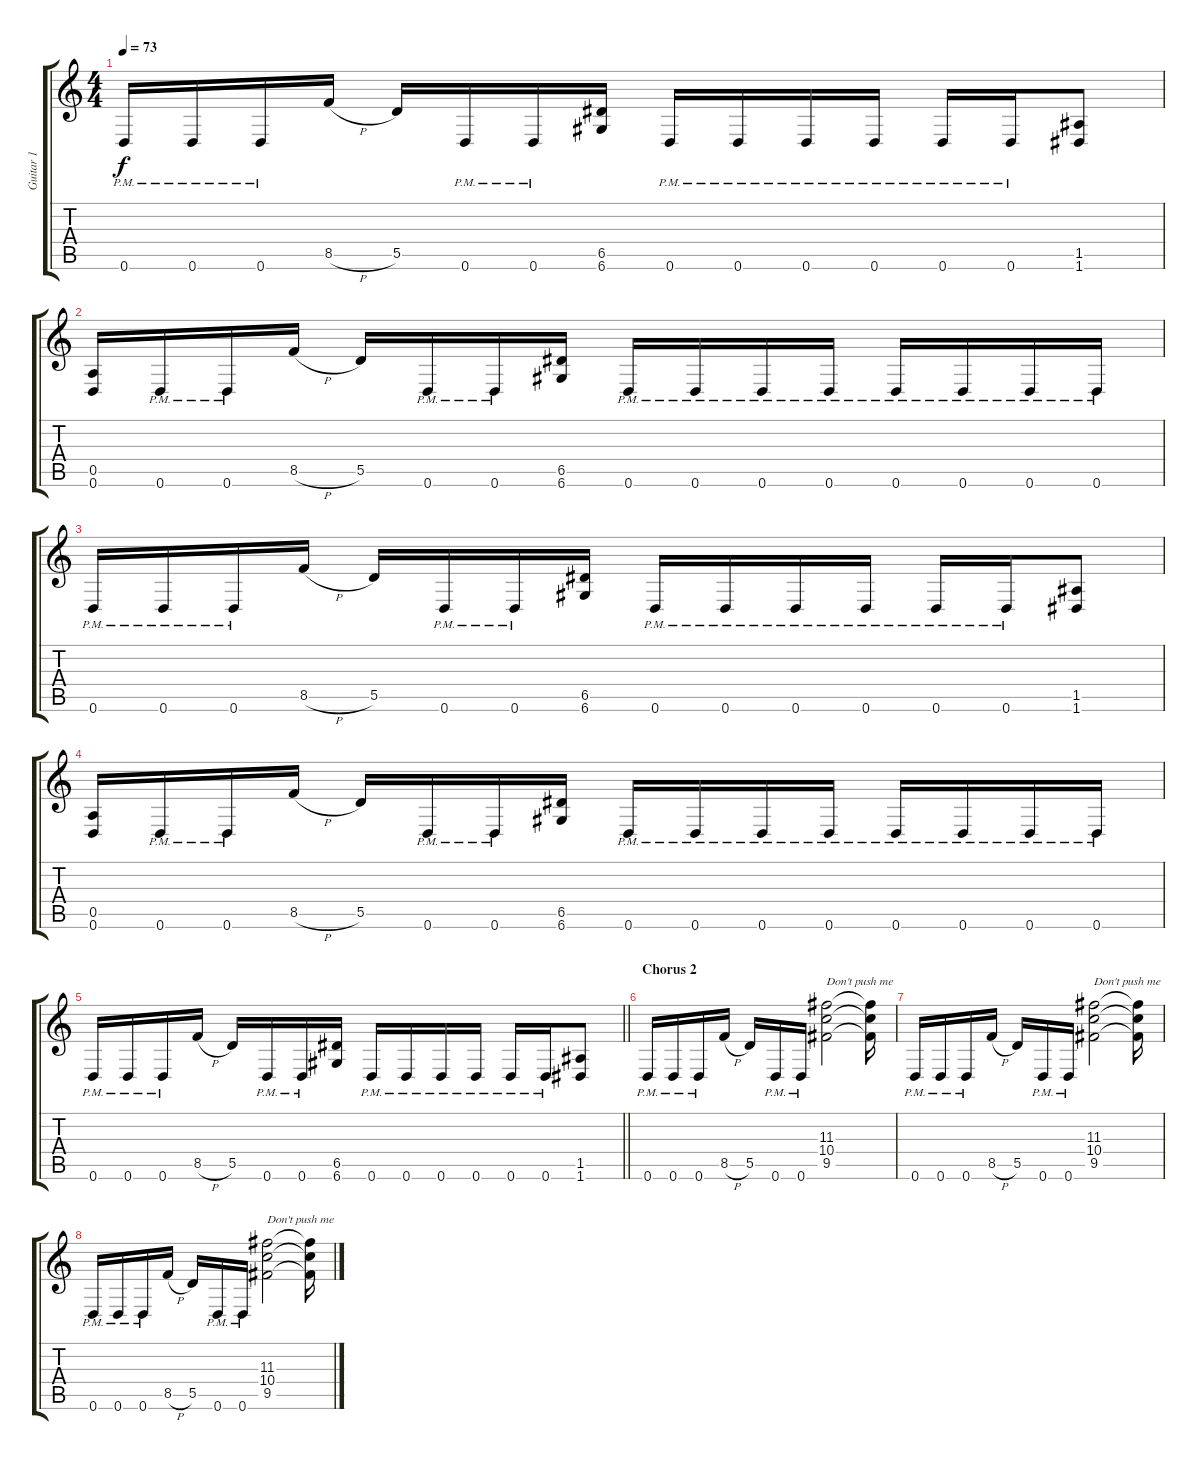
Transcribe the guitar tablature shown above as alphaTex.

\track ("Guitar 1" "Guitar 1") {instrument distortionguitar}
\staff {score tabs}
\tuning (E4 B3 G3 D3 A2 D2) {hide}
\ts (4 4)
\tempo 73
\clef g2
\ks c
0.6{pm}.16{dy f} 0.6{pm}.16 0.6{pm}.16 8.5{h}.16 5.5.16 0.6{pm}.16 0.6{pm}.16 (6.5 6.6).16 0.6{pm}.16 0.6{pm}.16 0.6{pm}.16 0.6{pm}.16 0.6{pm}.16 0.6{pm}.16 (1.5 1.6).8 |
(0.5 0.6).16 0.6{pm}.16 0.6{pm}.16 8.5{h}.16 5.5.16 0.6{pm}.16 0.6{pm}.16 (6.5 6.6).16 0.6{pm}.16 0.6{pm}.16 0.6{pm}.16 0.6{pm}.16 0.6{pm}.16 0.6{pm}.16 0.6{pm}.16 0.6{pm}.16 |
0.6{pm}.16 0.6{pm}.16 0.6{pm}.16 8.5{h}.16 5.5.16 0.6{pm}.16 0.6{pm}.16 (6.5 6.6).16 0.6{pm}.16 0.6{pm}.16 0.6{pm}.16 0.6{pm}.16 0.6{pm}.16 0.6{pm}.16 (1.5 1.6).8 |
(0.5 0.6).16 0.6{pm}.16 0.6{pm}.16 8.5{h}.16 5.5.16 0.6{pm}.16 0.6{pm}.16 (6.5 6.6).16 0.6{pm}.16 0.6{pm}.16 0.6{pm}.16 0.6{pm}.16 0.6{pm}.16 0.6{pm}.16 0.6{pm}.16 0.6{pm}.16 |
\barLineRight lightlight
0.6{pm}.16 0.6{pm}.16 0.6{pm}.16 8.5{h}.16 5.5.16 0.6{pm}.16 0.6{pm}.16 (6.5 6.6).16 0.6{pm}.16 0.6{pm}.16 0.6{pm}.16 0.6{pm}.16 0.6{pm}.16 0.6{pm}.16 (1.5 1.6).8 |
\section ("" "Chorus 2")
0.6{pm}.16 0.6{pm}.16 0.6{pm}.16 8.5{h}.16 5.5.16 0.6{pm}.16 0.6{pm}.16 (11.3 10.4 9.5).2{txt "Don't push me"} (11.3{t} 10.4{t} 9.5{t}).16 |
0.6{pm}.16 0.6{pm}.16 0.6{pm}.16 8.5{h}.16 5.5.16 0.6{pm}.16 0.6{pm}.16 (11.3 10.4 9.5).2{txt "Don't push me"} (11.3{t} 10.4{t} 9.5{t}).16 |
0.6{pm}.16 0.6{pm}.16 0.6{pm}.16 8.5{h}.16 5.5.16 0.6{pm}.16 0.6{pm}.16 (11.3 10.4 9.5).2{txt "Don't push me"} (11.3{t} 10.4{t} 9.5{t}).16
